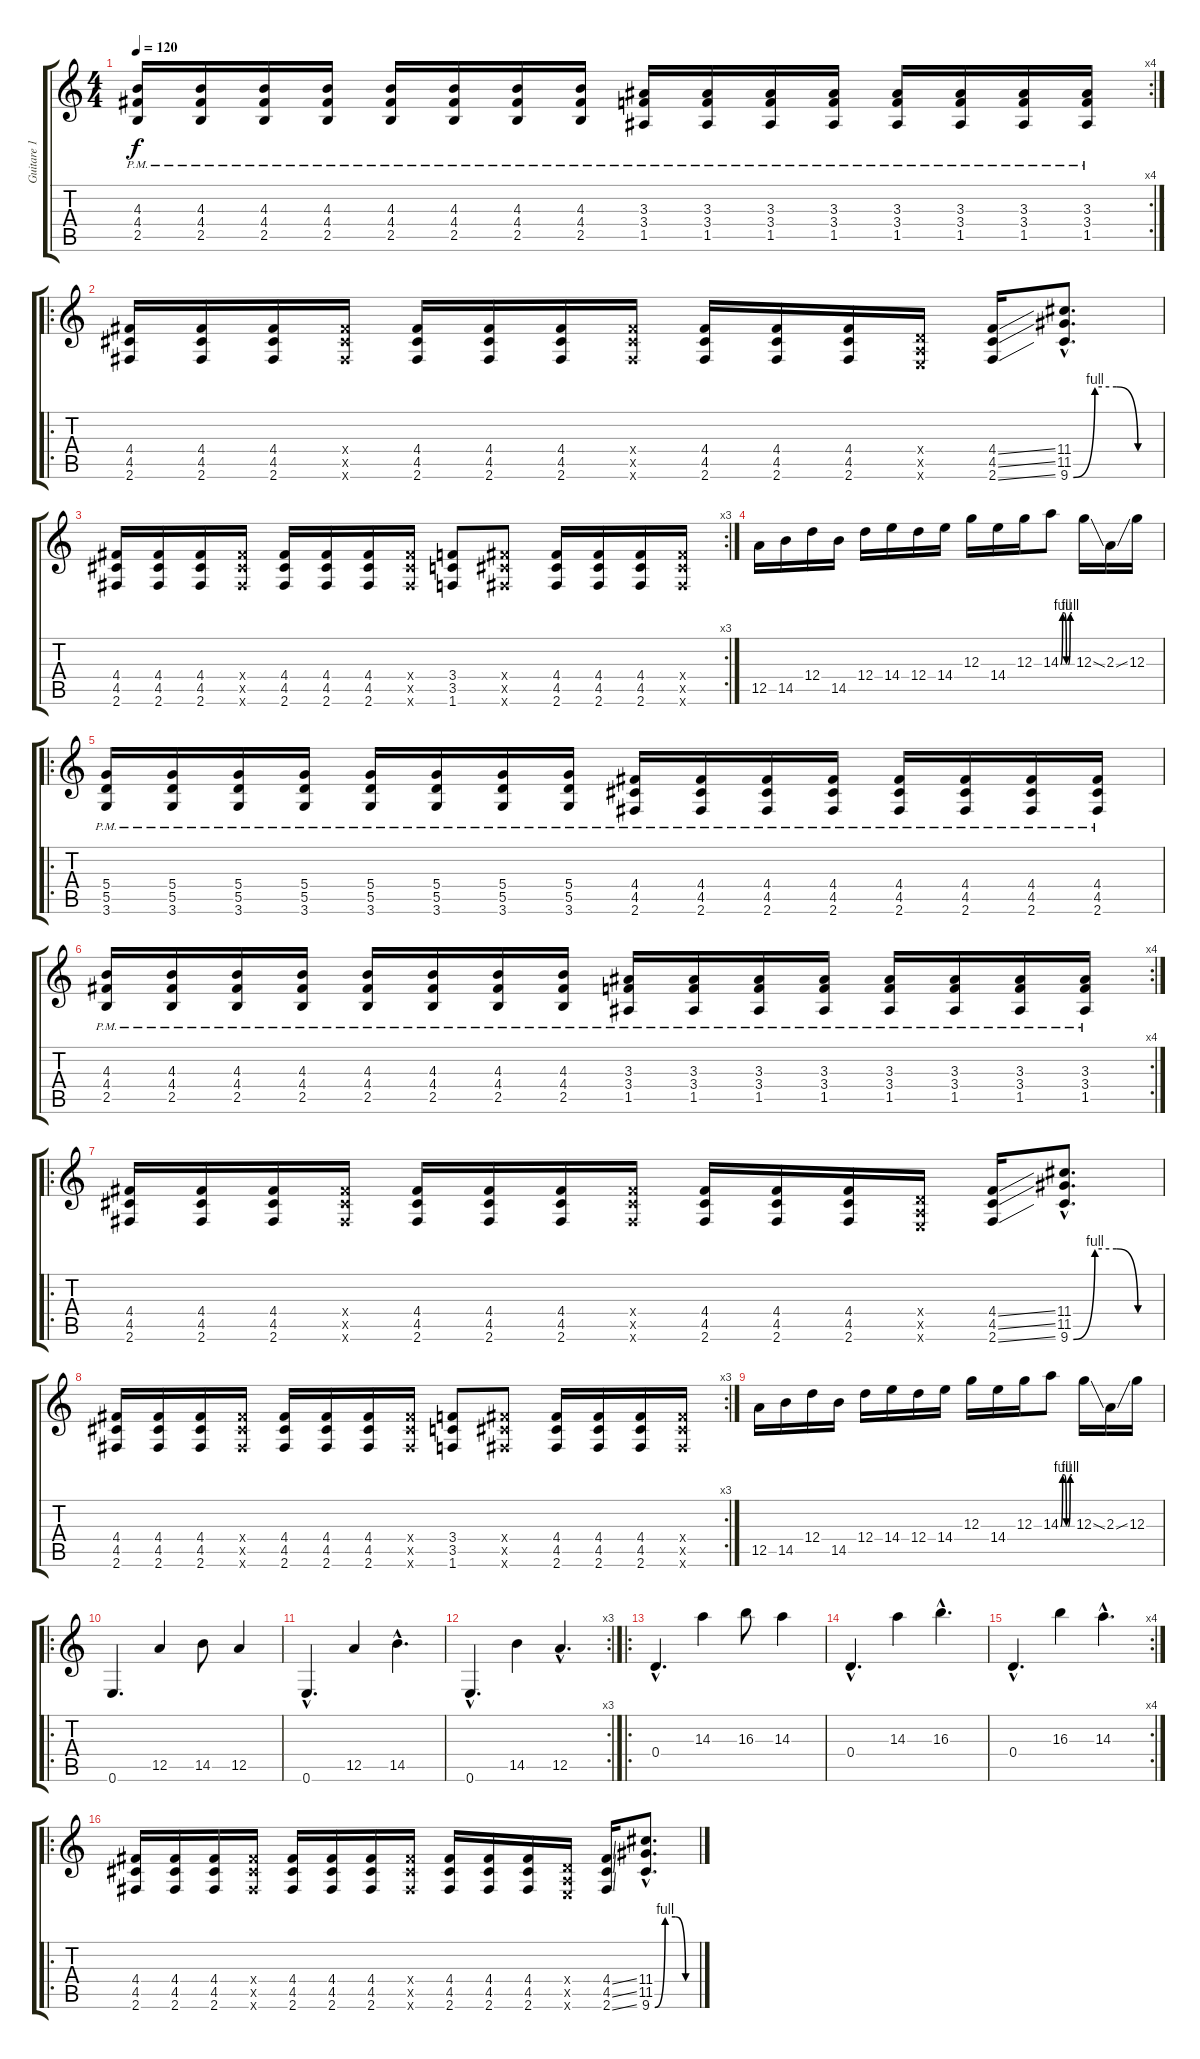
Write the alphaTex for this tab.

\track ("Guitare 1" "Guitare 1") {instrument overdrivenguitar}
\staff {score tabs}
\tuning (E4 B3 G3 D3 A2 E2) {hide}
\rc 4
\ts (4 4)
\tempo 120
\clef g2
\ks c
(4.3{pm} 4.4{pm} 2.5{pm}).16{dy f} (4.3{pm} 4.4{pm} 2.5{pm}).16 (4.3{pm} 4.4{pm} 2.5{pm}).16 (4.3{pm} 4.4{pm} 2.5{pm}).16 (4.3{pm} 4.4{pm} 2.5{pm}).16 (4.3{pm} 4.4{pm} 2.5{pm}).16 (4.3{pm} 4.4{pm} 2.5{pm}).16 (4.3{pm} 4.4{pm} 2.5{pm}).16 (3.3{pm} 3.4{pm} 1.5{pm}).16 (3.3{pm} 3.4{pm} 1.5{pm}).16 (3.3{pm} 3.4{pm} 1.5{pm}).16 (3.3{pm} 3.4{pm} 1.5{pm}).16 (3.3{pm} 3.4{pm} 1.5{pm}).16 (3.3{pm} 3.4{pm} 1.5{pm}).16 (3.3{pm} 3.4{pm} 1.5{pm}).16 (3.3{pm} 3.4{pm} 1.5{pm}).16 |
\ro
(4.4 4.5 2.6).16 (4.4 4.5 2.6).16 (4.4 4.5 2.6).16 (4.4{x} 4.5{x} 2.6{x}).16 (4.4 4.5 2.6).16 (4.4 4.5 2.6).16 (4.4 4.5 2.6).16 (4.4{x} 4.5{x} 2.6{x}).16 (4.4 4.5 2.6).16 (4.4 4.5 2.6).16 (4.4 4.5 2.6).16 (0.4{x} 0.5{x} 0.6{x}).16 (4.4{ss} 4.5{ss} 2.6{ss}).16 (11.4{hac} 11.5{hac} 9.6{be (custom 0 0 15 4 30 4 45 0 60 0) hac}).8{d} |
\rc 3
(4.4 4.5 2.6).16 (4.4 4.5 2.6).16 (4.4 4.5 2.6).16 (4.4{x} 4.5{x} 2.6{x}).16 (4.4 4.5 2.6).16 (4.4 4.5 2.6).16 (4.4 4.5 2.6).16 (4.4{x} 4.5{x} 2.6{x}).16 (3.4 3.5 1.6).8 (4.4{x} 4.5{x} 2.6{x}).8 (4.4 4.5 2.6).16 (4.4 4.5 2.6).16 (4.4 4.5 2.6).16 (4.4{x} 4.5{x} 2.6{x}).16 |
12.5.16 14.5.16 12.4.16 14.5.16 12.4.16 14.4.16 12.4.16 14.4.16 12.3.16 14.4.16 12.3.16 14.3{be (custom 0 0 10 4 20 4 30 0 40 0 50 4 60 4)}.8 12.3{ss}.16 2.3{ss}.16 12.3.16 |
\ro
(5.4{pm} 5.5{pm} 3.6{pm}).16 (5.4{pm} 5.5{pm} 3.6{pm}).16 (5.4{pm} 5.5{pm} 3.6{pm}).16 (5.4{pm} 5.5{pm} 3.6{pm}).16 (5.4{pm} 5.5{pm} 3.6{pm}).16 (5.4{pm} 5.5{pm} 3.6{pm}).16 (5.4{pm} 5.5{pm} 3.6{pm}).16 (5.4{pm} 5.5{pm} 3.6{pm}).16 (4.4{pm} 4.5{pm} 2.6{pm}).16 (4.4{pm} 4.5{pm} 2.6{pm}).16 (4.4{pm} 4.5{pm} 2.6{pm}).16 (4.4{pm} 4.5{pm} 2.6{pm}).16 (4.4{pm} 4.5{pm} 2.6{pm}).16 (4.4{pm} 4.5{pm} 2.6{pm}).16 (4.4{pm} 4.5{pm} 2.6{pm}).16 (4.4{pm} 4.5{pm} 2.6{pm}).16 |
\rc 4
(4.3{pm} 4.4{pm} 2.5{pm}).16 (4.3{pm} 4.4{pm} 2.5{pm}).16 (4.3{pm} 4.4{pm} 2.5{pm}).16 (4.3{pm} 4.4{pm} 2.5{pm}).16 (4.3{pm} 4.4{pm} 2.5{pm}).16 (4.3{pm} 4.4{pm} 2.5{pm}).16 (4.3{pm} 4.4{pm} 2.5{pm}).16 (4.3{pm} 4.4{pm} 2.5{pm}).16 (3.3{pm} 3.4{pm} 1.5{pm}).16 (3.3{pm} 3.4{pm} 1.5{pm}).16 (3.3{pm} 3.4{pm} 1.5{pm}).16 (3.3{pm} 3.4{pm} 1.5{pm}).16 (3.3{pm} 3.4{pm} 1.5{pm}).16 (3.3{pm} 3.4{pm} 1.5{pm}).16 (3.3{pm} 3.4{pm} 1.5{pm}).16 (3.3{pm} 3.4{pm} 1.5{pm}).16 |
\ro
(4.4 4.5 2.6).16 (4.4 4.5 2.6).16 (4.4 4.5 2.6).16 (4.4{x} 4.5{x} 2.6{x}).16 (4.4 4.5 2.6).16 (4.4 4.5 2.6).16 (4.4 4.5 2.6).16 (4.4{x} 4.5{x} 2.6{x}).16 (4.4 4.5 2.6).16 (4.4 4.5 2.6).16 (4.4 4.5 2.6).16 (0.4{x} 0.5{x} 0.6{x}).16 (4.4{ss} 4.5{ss} 2.6{ss}).16 (11.4{hac} 11.5{hac} 9.6{be (custom 0 0 15 4 30 4 45 0 60 0) hac}).8{d} |
\rc 3
(4.4 4.5 2.6).16 (4.4 4.5 2.6).16 (4.4 4.5 2.6).16 (4.4{x} 4.5{x} 2.6{x}).16 (4.4 4.5 2.6).16 (4.4 4.5 2.6).16 (4.4 4.5 2.6).16 (4.4{x} 4.5{x} 2.6{x}).16 (3.4 3.5 1.6).8 (4.4{x} 4.5{x} 2.6{x}).8 (4.4 4.5 2.6).16 (4.4 4.5 2.6).16 (4.4 4.5 2.6).16 (4.4{x} 4.5{x} 2.6{x}).16 |
12.5.16 14.5.16 12.4.16 14.5.16 12.4.16 14.4.16 12.4.16 14.4.16 12.3.16 14.4.16 12.3.16 14.3{be (custom 0 0 10 4 20 4 30 0 40 0 50 4 60 4)}.8 12.3{ss}.16 2.3{ss}.16 12.3.16 |
\ro
0.6.4{d} 12.5.4 14.5.8 12.5.4 |
0.6{hac}.4{d} 12.5.4 14.5{hac}.4{d} |
\rc 3
0.6{hac}.4{d} 14.5.4 12.5{hac}.4{d} |
\ro
0.4{hac}.4{d} 14.3.4 16.3.8 14.3.4 |
0.4{hac}.4{d} 14.3.4 16.3{hac}.4{d} |
\rc 4
0.4{hac}.4{d} 16.3.4 14.3{hac}.4{d} |
\ro
(4.4 4.5 2.6).16 (4.4 4.5 2.6).16 (4.4 4.5 2.6).16 (4.4{x} 4.5{x} 2.6{x}).16 (4.4 4.5 2.6).16 (4.4 4.5 2.6).16 (4.4 4.5 2.6).16 (4.4{x} 4.5{x} 2.6{x}).16 (4.4 4.5 2.6).16 (4.4 4.5 2.6).16 (4.4 4.5 2.6).16 (0.4{x} 0.5{x} 0.6{x}).16 (4.4{ss} 4.5{ss} 2.6{ss}).16 (11.4{hac} 11.5{hac} 9.6{be (custom 0 0 15 4 30 4 45 0 60 0) hac}).8{d}
